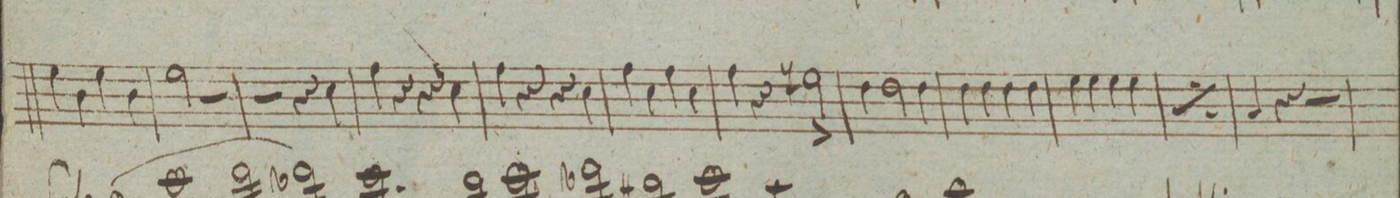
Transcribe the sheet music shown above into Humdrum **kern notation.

**kern	**dynam
*I"Fagoto 2do	*
*clefF4	*
*k[]	*
*met(c|)	*
*M2/2	*
4G\	.
4D\	.
4G\	.
4D\	.
=30	=30
2G\	.
2r	.
=31	=31
2r	.
4r	.
4E\	.
=32	=32
4A\	.
4r	.
4r	.
4E\	.
=33	=33
4A\	.
4r	.
4r	.
4E\	.
=34	=34
4A\	.
4E\	.
4A\	.
4E\	.
=35	=35
4A\	.
4r	.
2Gn^<\	.
=36	=36
4F\	.
2F\	.
4F\	.
=37	=37
4F\	.
4F\	.
4F\	.
4F\	.
=38	=38
4G\	.
4G\	.
4G\	.
4G\	.
=39	=39
*rep	*
4G\	.
4G\	.
4G\	.
4G\	.
*Xrep	*
=40	=40
4C/	.
4r	.
2r	.
=41	=41
*-	*-
